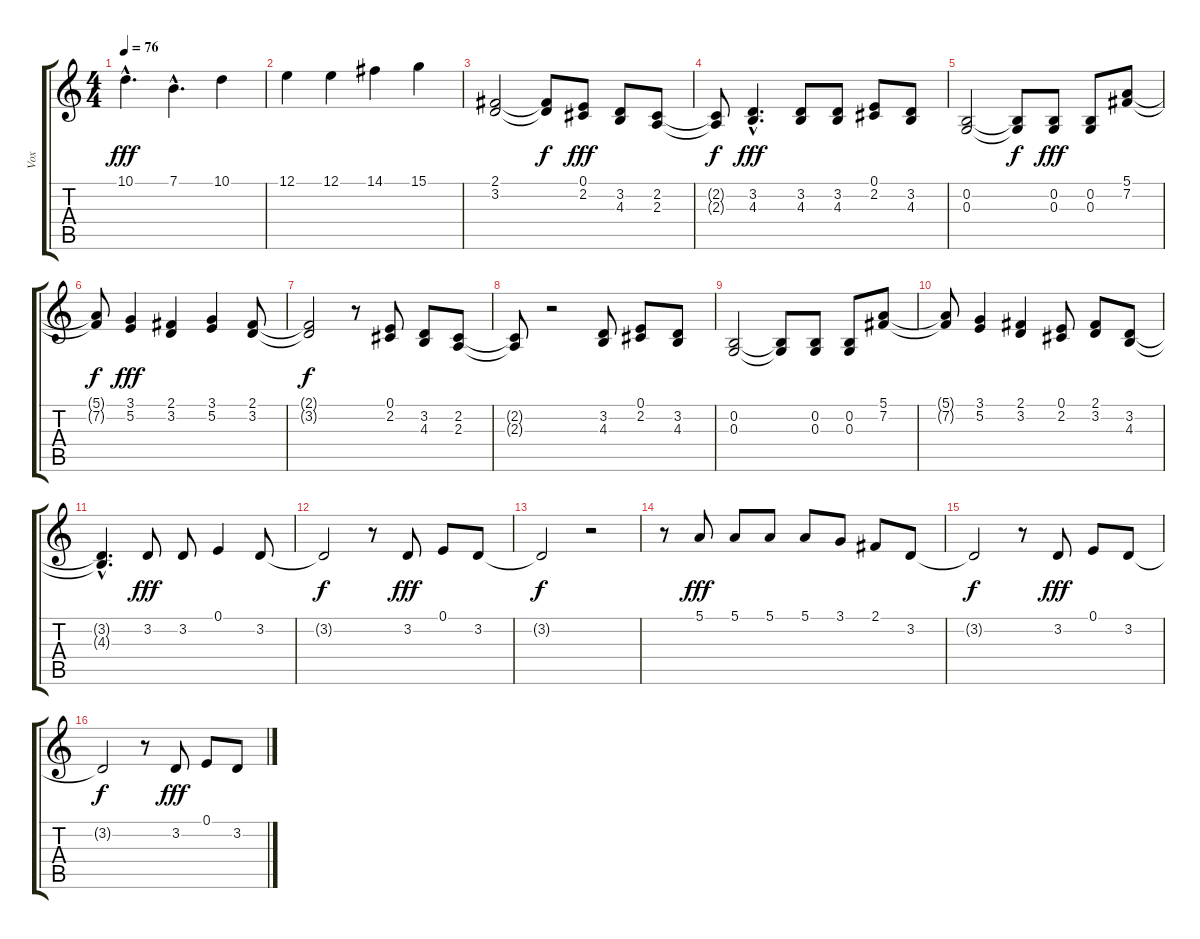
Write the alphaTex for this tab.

\track ("Vox" "Vox") {instrument acousticgrandpiano}
\staff {score tabs}
\tuning (E4 B3 G3 D3 A2 E2) {hide}
\ts (4 4)
\tempo 76
\clef g2
\ks c
10.1{hac}.4{d dy fff} 7.1{hac}.4{d} 10.1.4 |
12.1.4 12.1.4 14.1.4 15.1.4 |
(2.1 3.2).2 (2.1{t} 3.2{t}).8{dy f} (0.1 2.2).8{dy fff} (3.2 4.3).8 (2.2 2.3).8 |
(2.2{t} 2.3{t}).8{dy f} (3.2{hac} 4.3{hac}).4{d dy fff} (3.2 4.3).8 (3.2 4.3).8 (0.1 2.2).8 (3.2 4.3).8 |
(0.2 0.3).2 (0.2{t} 0.3{t}).8{dy f} (0.2 0.3).8{dy fff} (0.2 0.3).8 (5.1 7.2).8 |
(5.1{t} 7.2{t}).8{dy f} (3.1 5.2).4{dy fff} (2.1 3.2).4 (3.1 5.2).4 (2.1 3.2).8 |
(2.1{t} 3.2{t}).2{dy f} r.8 (0.1 2.2).8 (3.2 4.3).8 (2.2 2.3).8 |
(2.2{t} 2.3{t}).8 r.2 (3.2 4.3).8 (0.1 2.2).8 (3.2 4.3).8 |
(0.2 0.3).2 (0.2{t} 0.3{t}).8 (0.2 0.3).8 (0.2 0.3).8 (5.1 7.2).8 |
(5.1{t} 7.2{t}).8 (3.1 5.2).4 (2.1 3.2).4 (0.1 2.2).8 (2.1 3.2).8 (3.2 4.3).8 |
(3.2{hac t} 4.3{hac t}).4{d} 3.2.8{dy fff} 3.2.8 0.1.4 3.2.8 |
3.2{t}.2{dy f} r.8 3.2.8{dy fff} 0.1.8 3.2.8 |
3.2{t}.2{dy f} r.2 |
r.8 5.1.8{dy fff} 5.1.8 5.1.8 5.1.8 3.1.8 2.1.8 3.2.8 |
3.2{t}.2{dy f} r.8 3.2.8{dy fff} 0.1.8 3.2.8 |
3.2{t}.2{dy f} r.8 3.2.8{dy fff} 0.1.8 3.2.8
